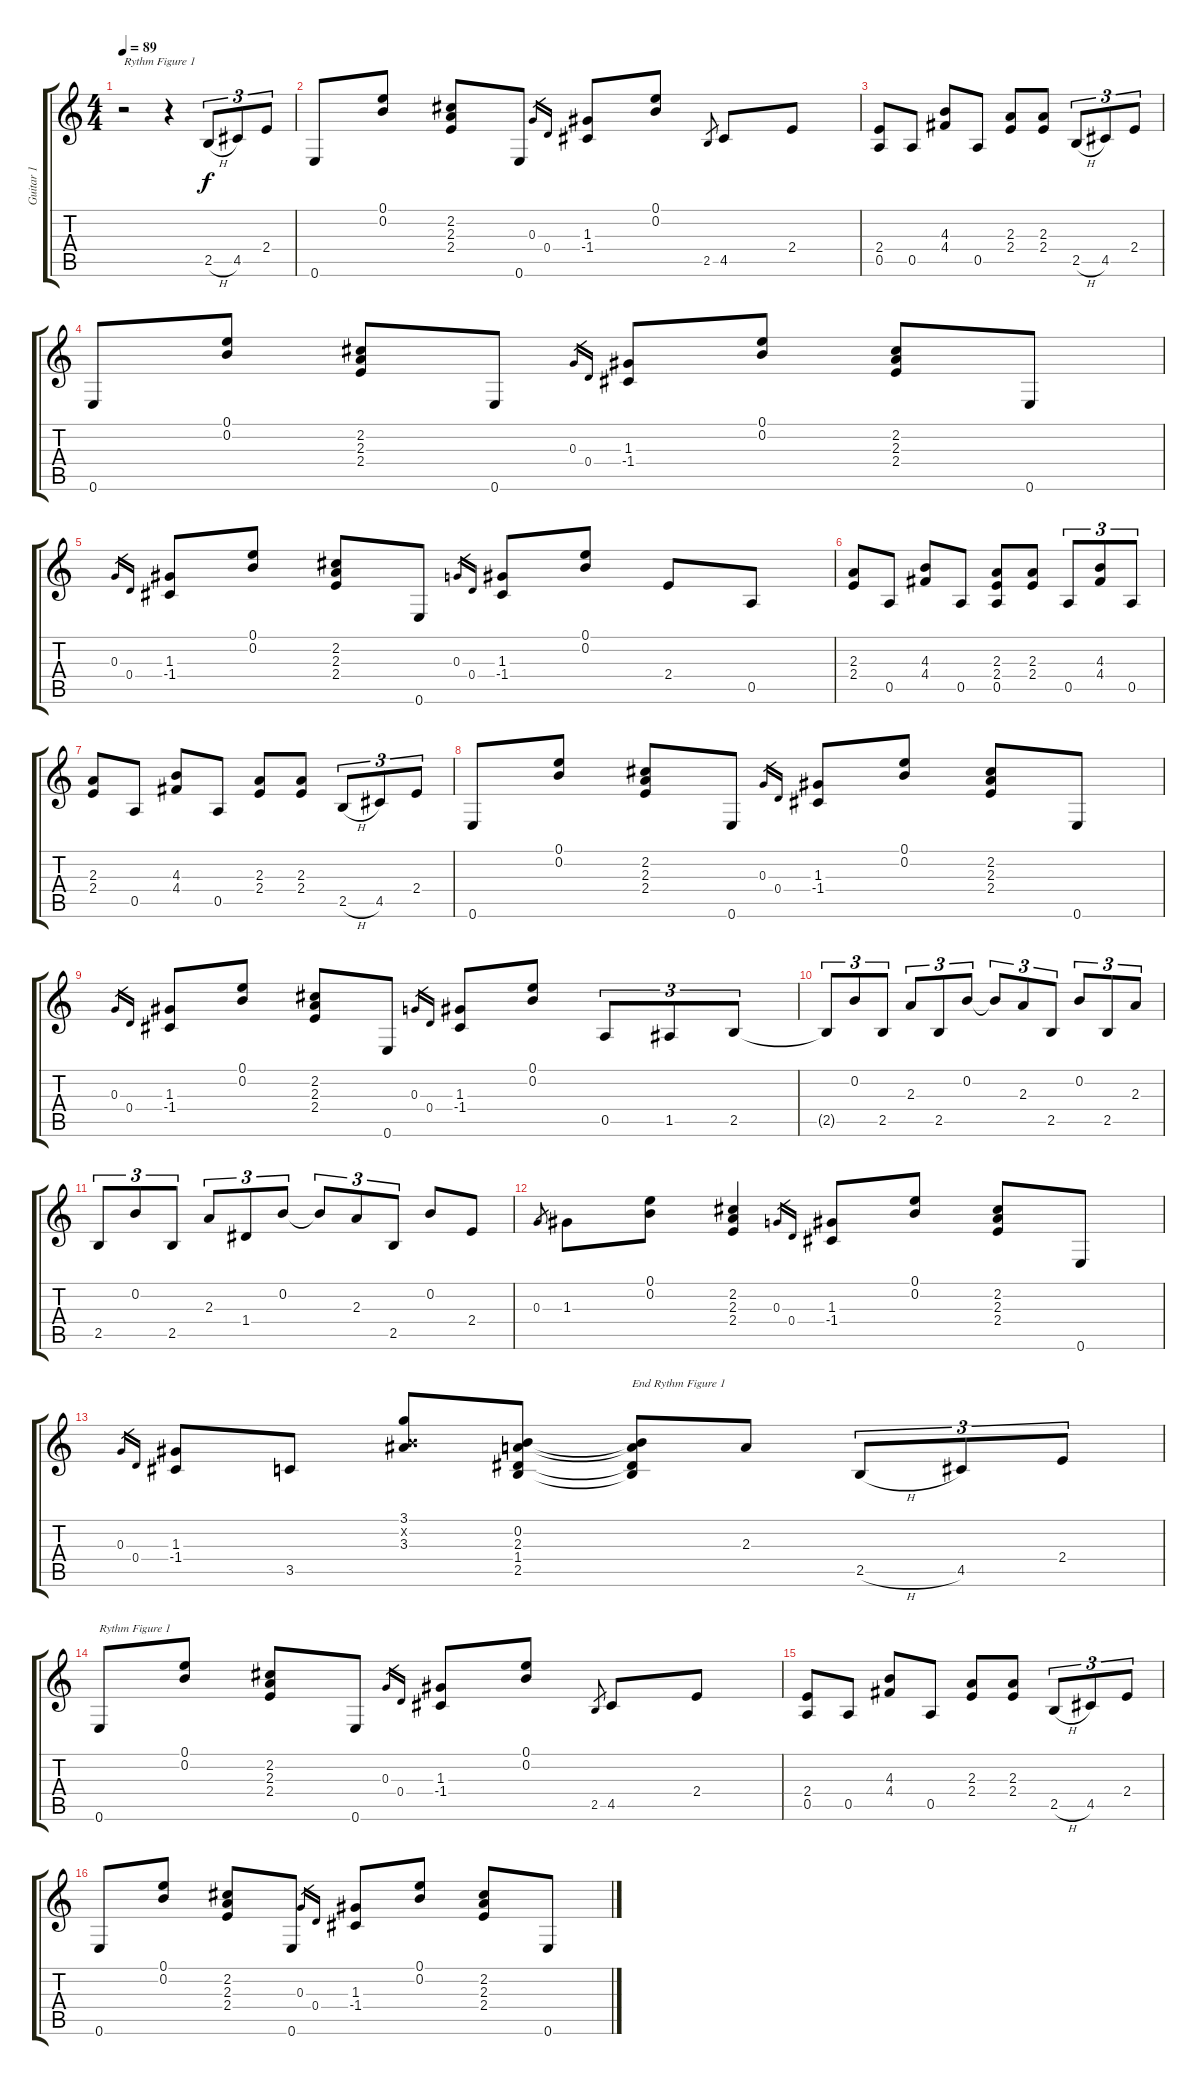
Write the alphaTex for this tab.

\track ("Guitar 1" "Guitar 1") {instrument acousticguitarsteel}
\staff {score tabs}
\tuning (E4 B3 G3 D3 A2 E2) {hide}
\ts (4 4)
\tempo 89
\clef g2
\ks c
r.2{txt "Rythm Figure 1" dy f instrument acousticguitarsteel} r.4 2.5{h}.8{tu (3 2)} 4.5.8{tu (3 2)} 2.4.8{tu (3 2)} |
0.6.8 (0.1 0.2).8 (2.2 2.3 2.4).8 0.6.8 0.3.16{gr} 0.4.16{gr} (1.3 -1.4).8 (0.1 0.2).8 2.5.8{gr} 4.5.8 2.4.8 |
(2.4 0.5).8 0.5.8 (4.3 4.4).8 0.5.8 (2.3 2.4).8 (2.3 2.4).8 2.5{h}.8{tu (3 2)} 4.5.8{tu (3 2)} 2.4.8{tu (3 2)} |
0.6.8 (0.1 0.2).8 (2.2 2.3 2.4).8 0.6.8 0.3.16{gr} 0.4.16{gr} (1.3 -1.4).8 (0.1 0.2).8 (2.2 2.3 2.4).8 0.6.8 |
0.3.16{gr} 0.4.16{gr} (1.3 -1.4).8 (0.1 0.2).8 (2.2 2.3 2.4).8 0.6.8 0.3.16{gr} 0.4.16{gr} (1.3 -1.4).8 (0.1 0.2).8 2.4.8 0.5.8 |
(2.3 2.4).8 0.5.8 (4.3 4.4).8 0.5.8 (2.3 2.4 0.5).8 (2.3 2.4).8 0.5.8{tu (3 2)} (4.3 4.4).8{tu (3 2)} 0.5.8{tu (3 2)} |
(2.3 2.4).8 0.5.8 (4.3 4.4).8 0.5.8 (2.3 2.4).8 (2.3 2.4).8 2.5{h}.8{tu (3 2)} 4.5.8{tu (3 2)} 2.4.8{tu (3 2)} |
0.6.8 (0.1 0.2).8 (2.2 2.3 2.4).8 0.6.8 0.3.16{gr} 0.4.16{gr} (1.3 -1.4).8 (0.1 0.2).8 (2.2 2.3 2.4).8 0.6.8 |
0.3.16{gr} 0.4.16{gr} (1.3 -1.4).8 (0.1 0.2).8 (2.2 2.3 2.4).8 0.6.8 0.3.16{gr} 0.4.16{gr} (1.3 -1.4).8 (0.1 0.2).8 0.5.8{tu (3 2)} 1.5.8{tu (3 2)} 2.5.8{tu (3 2)} |
2.5{t}.8{tu (3 2)} 0.2.8{tu (3 2)} 2.5.8{tu (3 2)} 2.3.8{tu (3 2)} 2.5.8{tu (3 2)} 0.2.8{tu (3 2)} 0.2{t}.8{tu (3 2)} 2.3.8{tu (3 2)} 2.5.8{tu (3 2)} 0.2.8{tu (3 2)} 2.5.8{tu (3 2)} 2.3.8{tu (3 2)} |
2.5.8{tu (3 2)} 0.2.8{tu (3 2)} 2.5.8{tu (3 2)} 2.3.8{tu (3 2)} 1.4.8{tu (3 2)} 0.2.8{tu (3 2)} 0.2{t}.8{tu (3 2)} 2.3.8{tu (3 2)} 2.5.8{tu (3 2)} 0.2.8 2.4.8 |
0.3.8{gr} 1.3.8 (0.1 0.2).8 (2.2 2.3 2.4).4 0.3.16{gr} 0.4.16{gr} (1.3 -1.4).8 (0.1 0.2).8 (2.2 2.3 2.4).8 0.6.8 |
0.3.16{gr} 0.4.16{gr} (1.3 -1.4).8 3.5.8 (3.1 0.2{x} 3.3).8 (0.2 2.3 1.4 2.5).8 (0.2{t} 2.3{t} 1.4{t} 2.5{t}).8{txt "End Rythm Figure 1"} 2.3.8 2.5{h}.8{tu (3 2)} 4.5.8{tu (3 2)} 2.4.8{tu (3 2)} |
0.6.8{txt "Rythm Figure 1"} (0.1 0.2).8 (2.2 2.3 2.4).8 0.6.8 0.3.16{gr} 0.4.16{gr} (1.3 -1.4).8 (0.1 0.2).8 2.5.8{gr} 4.5.8 2.4.8 |
(2.4 0.5).8 0.5.8 (4.3 4.4).8 0.5.8 (2.3 2.4).8 (2.3 2.4).8 2.5{h}.8{tu (3 2)} 4.5.8{tu (3 2)} 2.4.8{tu (3 2)} |
0.6.8 (0.1 0.2).8 (2.2 2.3 2.4).8 0.6.8 0.3.16{gr} 0.4.16{gr} (1.3 -1.4).8 (0.1 0.2).8 (2.2 2.3 2.4).8 0.6.8
